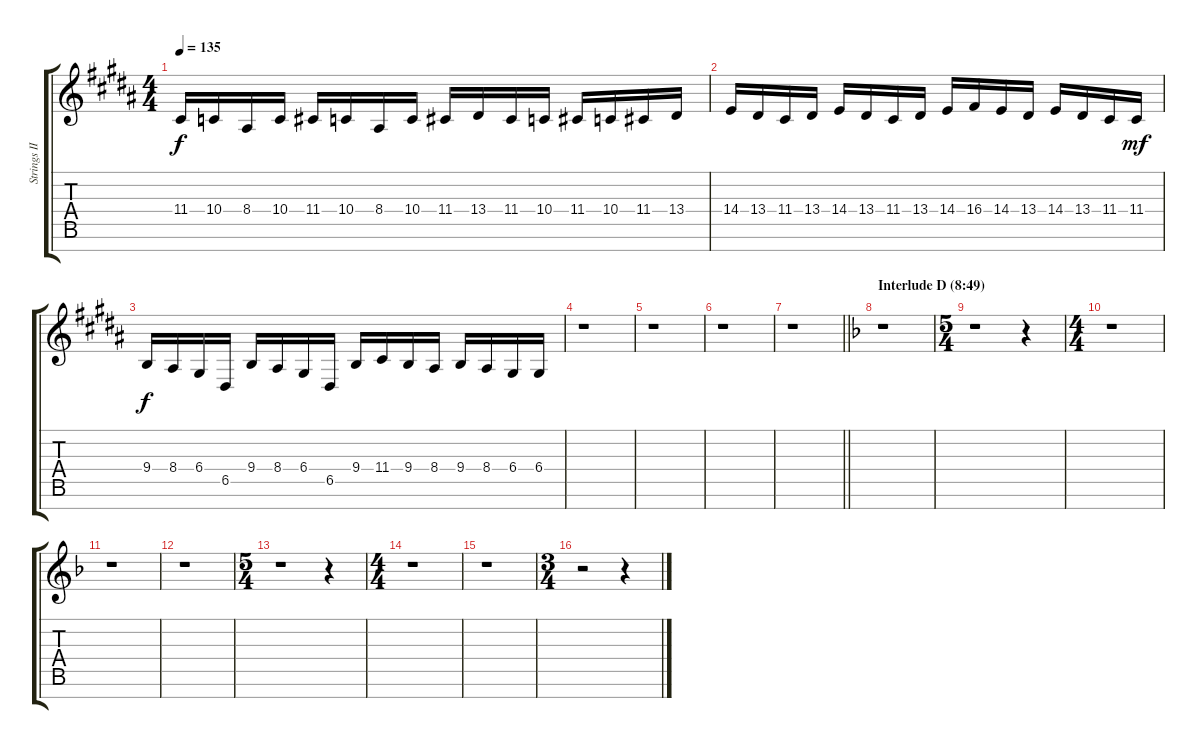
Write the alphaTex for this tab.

\track ("Strings III" "Strings II") {instrument stringensemble1}
\staff {score tabs}
\tuning (E4 B3 G3 D3 A2 E2 B1) {hide}
\ts (4 4)
\tempo 135
\clef g2
\ks g#minor
11.4.16{dy f} 10.4.16 8.4.16 10.4.16 11.4.16 10.4.16 8.4.16 10.4.16 11.4.16 13.4.16 11.4.16 10.4.16 11.4.16 10.4.16 11.4.16 13.4.16 |
14.4.16 13.4.16 11.4.16 13.4.16 14.4.16 13.4.16 11.4.16 13.4.16 14.4.16 16.4.16 14.4.16 13.4.16 14.4.16 13.4.16 11.4.16 11.4.16{dy mf} |
9.4.16{dy f} 8.4.16 6.4.16 6.5.16 9.4.16 8.4.16 6.4.16 6.5.16 9.4.16 11.4.16 9.4.16 8.4.16 9.4.16 8.4.16 6.4.16 6.4.16 |
r.1 |
r.1 |
r.1 |
\barLineRight lightlight
r.1 |
\section ("" "Interlude D (8:49)")
\ks dminor
r.1 |
\ts (5 4)
r.1 r.4 |
\ts (4 4)
r.1 |
r.1 |
r.1 |
\ts (5 4)
r.1 r.4 |
\ts (4 4)
r.1 |
r.1 |
\ts (3 4)
r.2 r.4
